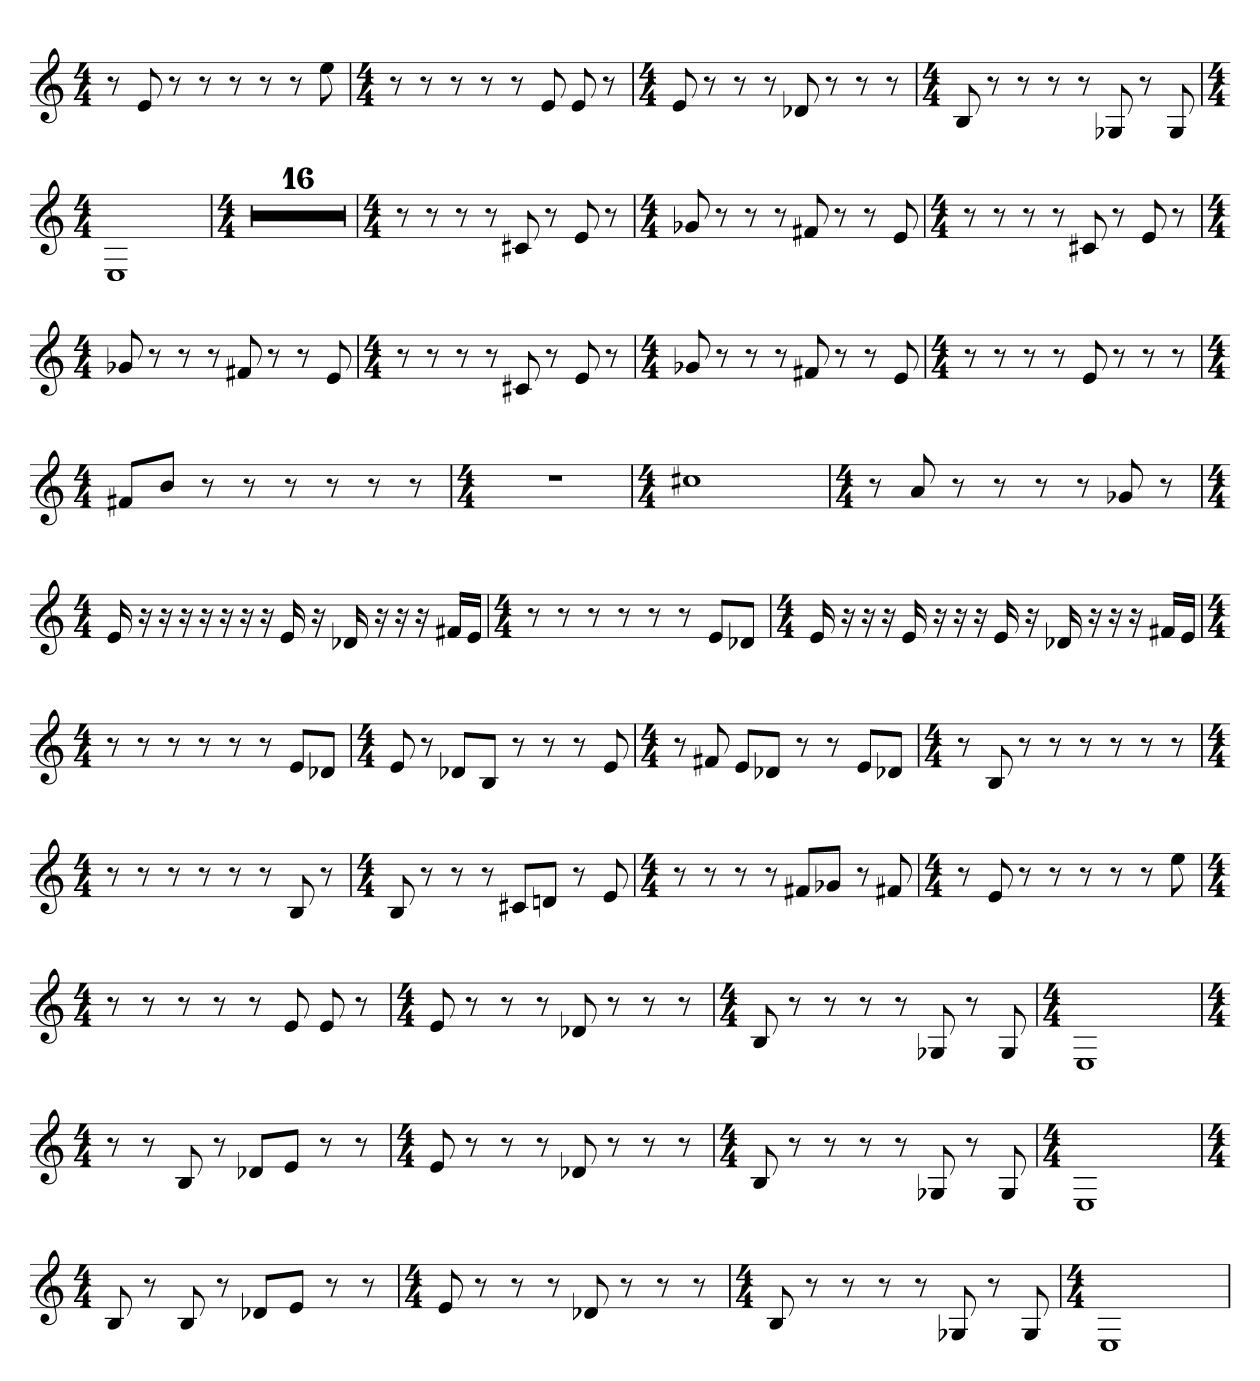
**kern
*part1
*staff1
*M4/4
=
8r
8e
8r
8r
8r
8r
8r
8ee
=
*M4/4
8r
8r
8r
8r
8r
8e
8e
8r
=
*M4/4
8e
8r
8r
8r
8d-X
8r
8r
8r
=
*M4/4
8B
8r
8r
8r
8r
8G-X
8r
8G-
=
*M4/4
1E
=
*M4/4
1r
=
*M4/4
1r
=
*M4/4
1r
=
*M4/4
1r
=
*M4/4
1r
=
*M4/4
1r
=
*M4/4
1r
=
*M4/4
1r
=
*M4/4
1r
=
*M4/4
1r
=
*M4/4
1r
=
*M4/4
1r
=
*M4/4
1r
=
*M4/4
1r
=
*M4/4
1r
=
*M4/4
1r
=
*M4/4
8r
8r
8r
8r
8c#X
8r
8e
8r
=
*M4/4
8g-X
8r
8r
8r
8f#X
8r
8r
8e
=
*M4/4
8r
8r
8r
8r
8c#X
8r
8e
8r
=
*M4/4
8g-X
8r
8r
8r
8f#X
8r
8r
8e
=
*M4/4
8r
8r
8r
8r
8c#X
8r
8e
8r
=
*M4/4
8g-X
8r
8r
8r
8f#X
8r
8r
8e
=
*M4/4
8r
8r
8r
8r
8e
8r
8r
8r
=
*M4/4
8f#XL
8bJ
8r
8r
8r
8r
8r
8r
=
*M4/4
1r
=
*M4/4
1cc#X
=
*M4/4
8r
8a
8r
8r
8r
8r
8g-X
8r
=
*M4/4
16e
16r
16r
16r
16r
16r
16r
16r
16e
16r
16d-X
16r
16r
16r
16f#XLL
16eJJ
=
*M4/4
8r
8r
8r
8r
8r
8r
8eL
8d-XJ
=
*M4/4
16e
16r
16r
16r
16e
16r
16r
16r
16e
16r
16d-X
16r
16r
16r
16f#XLL
16eJJ
=
*M4/4
8r
8r
8r
8r
8r
8r
8eL
8d-XJ
=
*M4/4
8e
8r
8d-XL
8BJ
8r
8r
8r
8e
=
*M4/4
8r
8f#X
8eL
8d-XJ
8r
8r
8eL
8d-XJ
=
*M4/4
8r
8B
8r
8r
8r
8r
8r
8r
=
*M4/4
8r
8r
8r
8r
8r
8r
8B
8r
=
*M4/4
8B
8r
8r
8r
8c#XL
8dnJ
8r
8e
=
*M4/4
8r
8r
8r
8r
8f#XL
8g-XJ
8r
8f#X
=
*M4/4
8r
8e
8r
8r
8r
8r
8r
8ee
=
*M4/4
8r
8r
8r
8r
8r
8e
8e
8r
=
*M4/4
8e
8r
8r
8r
8d-X
8r
8r
8r
=
*M4/4
8B
8r
8r
8r
8r
8G-X
8r
8G-
=
*M4/4
1E
=
*M4/4
8r
8r
8B
8r
8d-XL
8eJ
8r
8r
=
*M4/4
8e
8r
8r
8r
8d-X
8r
8r
8r
=
*M4/4
8B
8r
8r
8r
8r
8G-X
8r
8G-
=
*M4/4
1E
=
*M4/4
8B
8r
8B
8r
8d-XL
8eJ
8r
8r
=
*M4/4
8e
8r
8r
8r
8d-X
8r
8r
8r
=
*M4/4
8B
8r
8r
8r
8r
8G-X
8r
8G-
=
*M4/4
1E
=
*-
